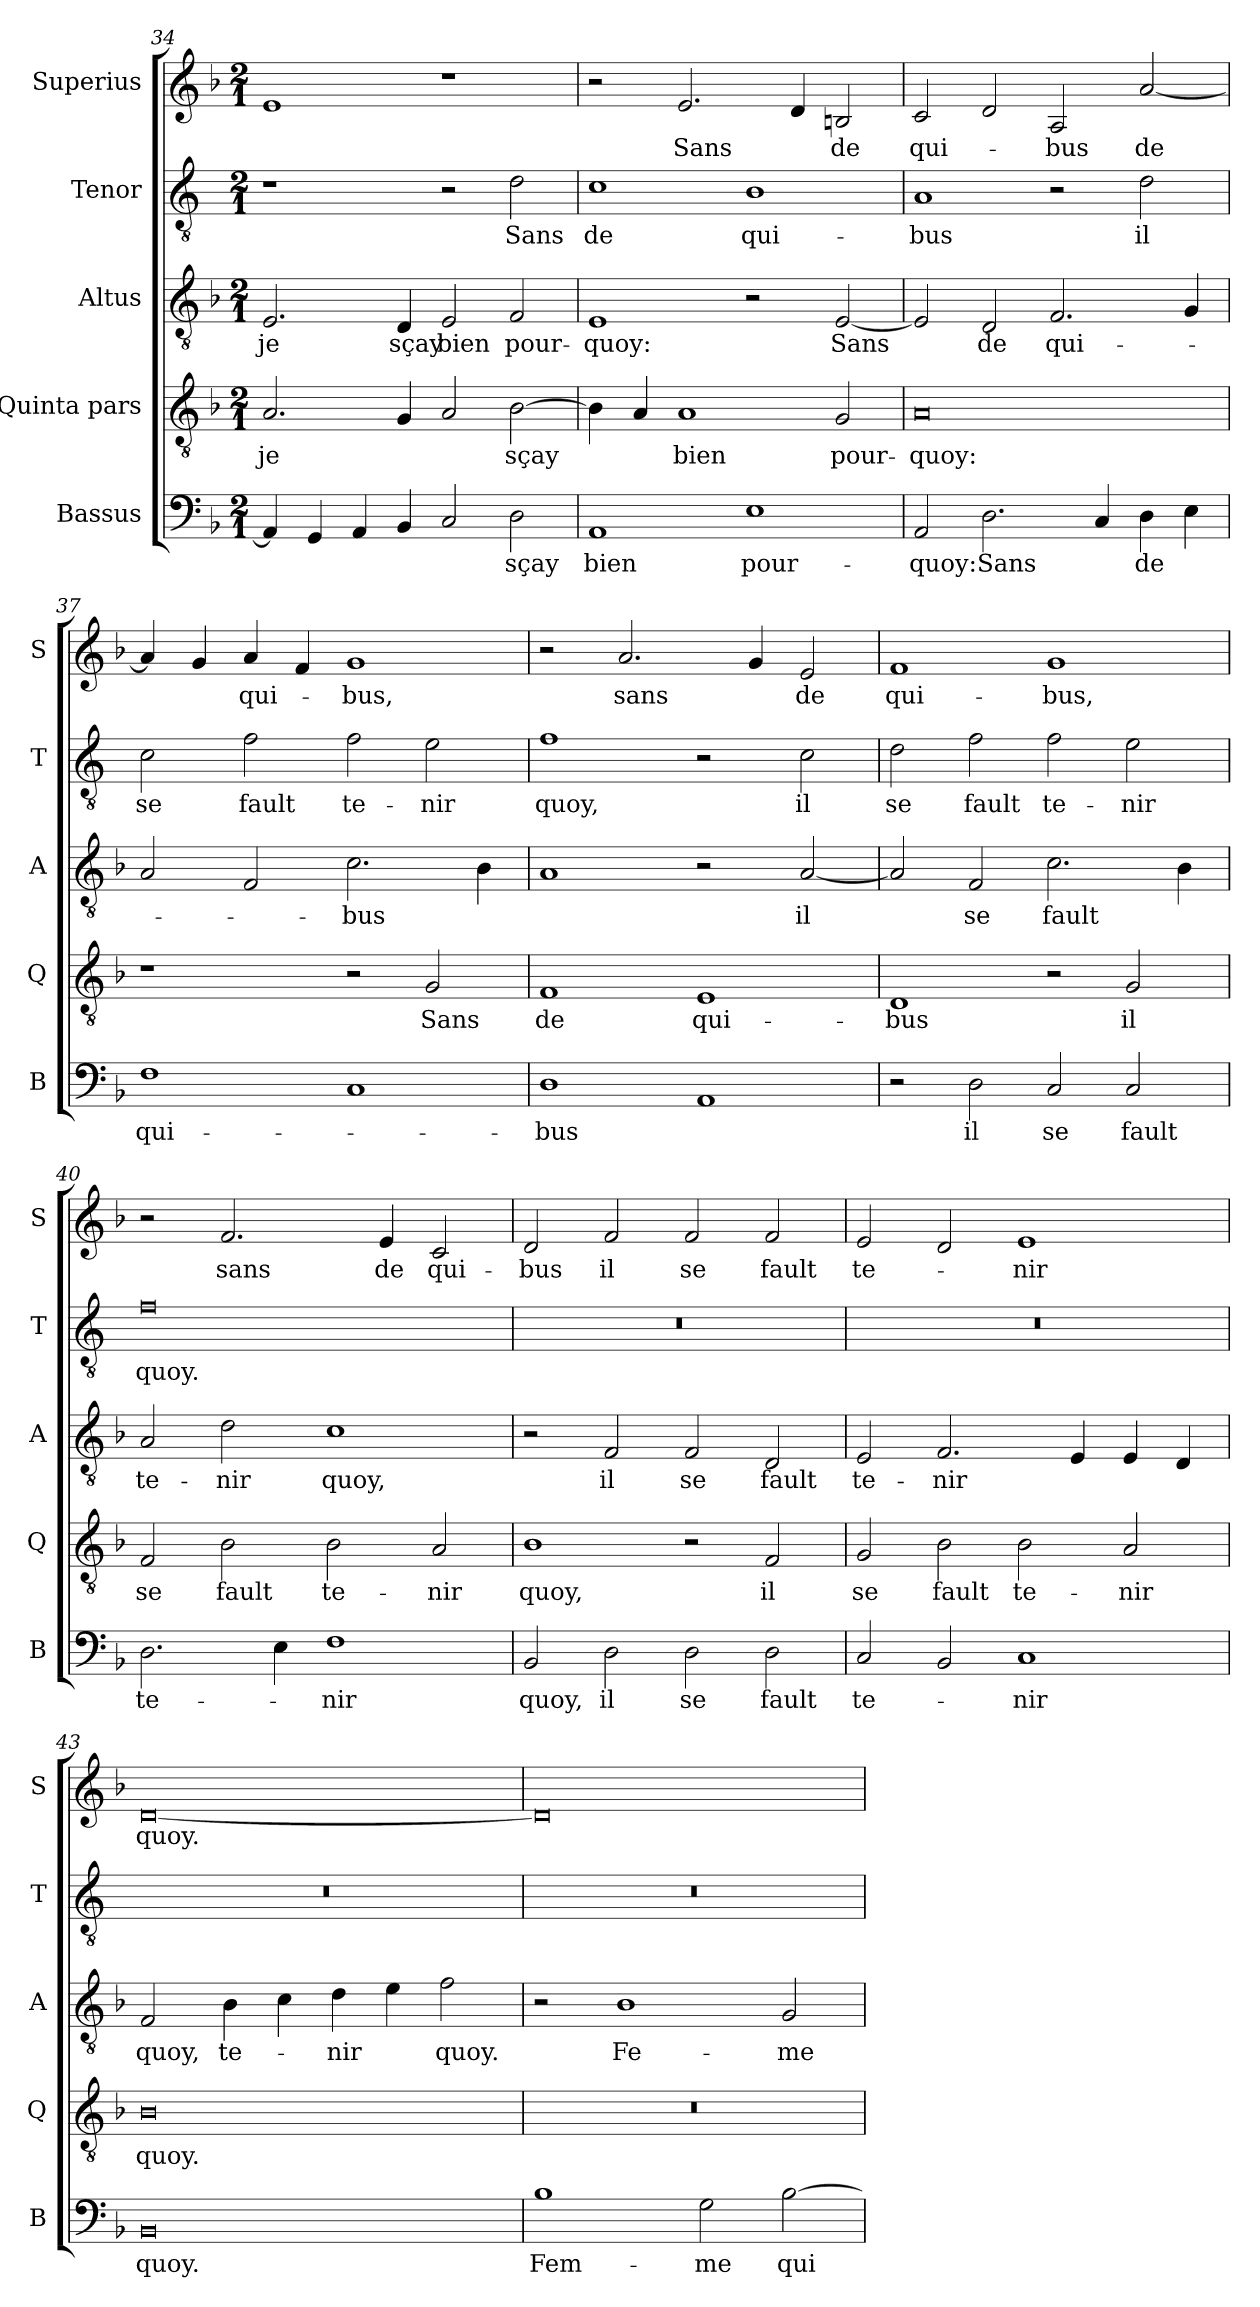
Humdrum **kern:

**kern	**text	**kern	**text	**kern	**text	**kern	**text	**kern	**text
*part5	*part5	*part4	*part4	*part3	*part3	*part2	*part2	*part1	*part1
*staff5	*staff5	*staff4	*staff4	*staff3	*staff3	*staff2	*staff2	*staff1	*staff1
*I"Bassus	*	*I"Quinta pars	*	*I"Altus	*	*I"Tenor	*	*I"Superius	*
*I'B	*	*I'Q	*	*I'A	*	*I'T	*	*I'S	*
*clefF4	*	*clefGv2	*	*clefGv2	*	*clefGv2	*	*clefG2	*
*k[b-]	*	*k[b-]	*	*k[b-]	*	*k[]	*	*k[b-]	*
*M2/1	*	*M2/1	*	*M2/1	*	*M2/1	*	*M2/1	*
=34	=34	=34	=34	=34	=34	=34	=34	=34	=34
4AA/]	.	2.A/	je	2.E/	je	1r	.	1e	.
4GG/	.	.	.	.	.	.	.	.	.
4AA/	.	.	.	.	.	.	.	.	.
4BB-/	.	4G/	.	4D/	sçay	.	.	.	.
2C/	.	2A/	.	2E/	bien	2r	.	1r	.
2D\	sçay	[2B-\	sçay	2F/	pour-	2d\	Sans	.	.
=35	=35	=35	=35	=35	=35	=35	=35	=35	=35
1AA	bien	4B-\]	.	1E	-quoy:	1c	de	2r	.
.	.	4A/	.	.	.	.	.	.	.
.	.	1A	bien	.	.	.	.	2.e/	Sans
1E	pour-	.	.	2r	.	1B	qui-	.	.
.	.	.	.	.	.	.	.	4d/	.
.	.	2G/	pour-	[2E/	Sans	.	.	2Bn/	de
=36	=36	=36	=36	=36	=36	=36	=36	=36	=36
2AA/	quoy:	0A	-quoy:	2E/]	.	1A	-bus	2c/	qui-
2.D\	Sans	.	.	2D/	de	.	.	2d/	.
.	.	.	.	2.F/	qui-	2r	.	2A/	-bus
4C/	.	.	.	.	.	.	.	.	.
4D\	de	.	.	.	.	2d\	il	[2a/	de
4E\	.	.	.	4G/	.	.	.	.	.
=37	=37	=37	=37	=37	=37	=37	=37	=37	=37
1F	qui-	1r	.	2A/	.	2c\	se	4a/]	.
.	.	.	.	.	.	.	.	4g/	.
.	.	.	.	2F/	.	2f\	fault	4a/	qui-
.	.	.	.	.	.	.	.	4f/	.
1C	.	2r	.	2.c\	-bus	2f\	te-	1g	-bus,
.	.	2G/	Sans	.	.	2e\	-nir	.	.
.	.	.	.	4B-\	.	.	.	.	.
=38	=38	=38	=38	=38	=38	=38	=38	=38	=38
1D	-bus	1F	de	1A	.	1f	quoy,	2r	.
.	.	.	.	.	.	.	.	2.a/	sans
1AA	.	1E	qui-	2r	.	2r	.	.	.
.	.	.	.	.	.	.	.	4g/	.
.	.	.	.	[2A/	il	2c\	il	2e/	de
=39	=39	=39	=39	=39	=39	=39	=39	=39	=39
2r	.	1D	-bus	2A/]	.	2d\	se	1f	qui-
2D\	il	.	.	2F/	se	2f\	fault	.	.
2C	se	2r	.	2.c\	fault	2f\	te-	1g	-bus,
2C	fault	2G/	il	.	.	2e\	-nir	.	.
.	.	.	.	4B-\	.	.	.	.	.
=40	=40	=40	=40	=40	=40	=40	=40	=40	=40
2.D\	te-	2F/	se	2A/	te-	0f	quoy.	2r	.
.	.	2B-\	fault	2d\	-nir	.	.	2.f/	sans
4E\	.	.	.	.	.	.	.	.	.
1F	-nir	2B-\	te-	1c	quoy,	.	.	.	.
.	.	.	.	.	.	.	.	4e/	de
.	.	2A/	-nir	.	.	.	.	2c/	qui-
=41	=41	=41	=41	=41	=41	=41	=41	=41	=41
2BB-/	quoy,	1B-	quoy,	2r	.	0r	.	2d/	-bus
2D\	il	.	.	2F	il	.	.	2f/	il
2D\	se	2r	.	2F	se	.	.	2f/	se
2D\	fault	2F/	il	2D/	fault	.	.	2f/	fault
=42	=42	=42	=42	=42	=42	=42	=42	=42	=42
2C/	te-	2G/	se	2E/	te-	0r	.	2e/	te-
2BB-/	.	2B-\	fault	2.F/	-nir	.	.	2d/	.
1C	-nir	2B-\	te-	.	.	.	.	1e	-nir
.	.	.	.	4E/	.	.	.	.	.
.	.	2A/	-nir	4E/	.	.	.	.	.
.	.	.	.	4D/	.	.	.	.	.
=43	=43	=43	=43	=43	=43	=43	=43	=43	=43
0BB-	quoy.	0B-	quoy.	2F/	quoy,	0r	.	[0d	quoy.
.	.	.	.	4B-\	te-	.	.	.	.
.	.	.	.	4c\	.	.	.	.	.
.	.	.	.	4d\	-nir	.	.	.	.
.	.	.	.	4e\	.	.	.	.	.
.	.	.	.	2f\	quoy.	.	.	.	.
=44	=44	=44	=44	=44	=44	=44	=44	=44	=44
1B-	Fem-	0r	.	2r	.	0r	.	0d]	.
.	.	.	.	1B-	Fe-	.	.	.	.
2G\	-me	.	.	.	.	.	.	.	.
[2B-\	qui	.	.	2G/	-me	.	.	.	.
=	=	=	=	=	=	=	=	=	=
*-	*-	*-	*-	*-	*-	*-	*-	*-	*-
